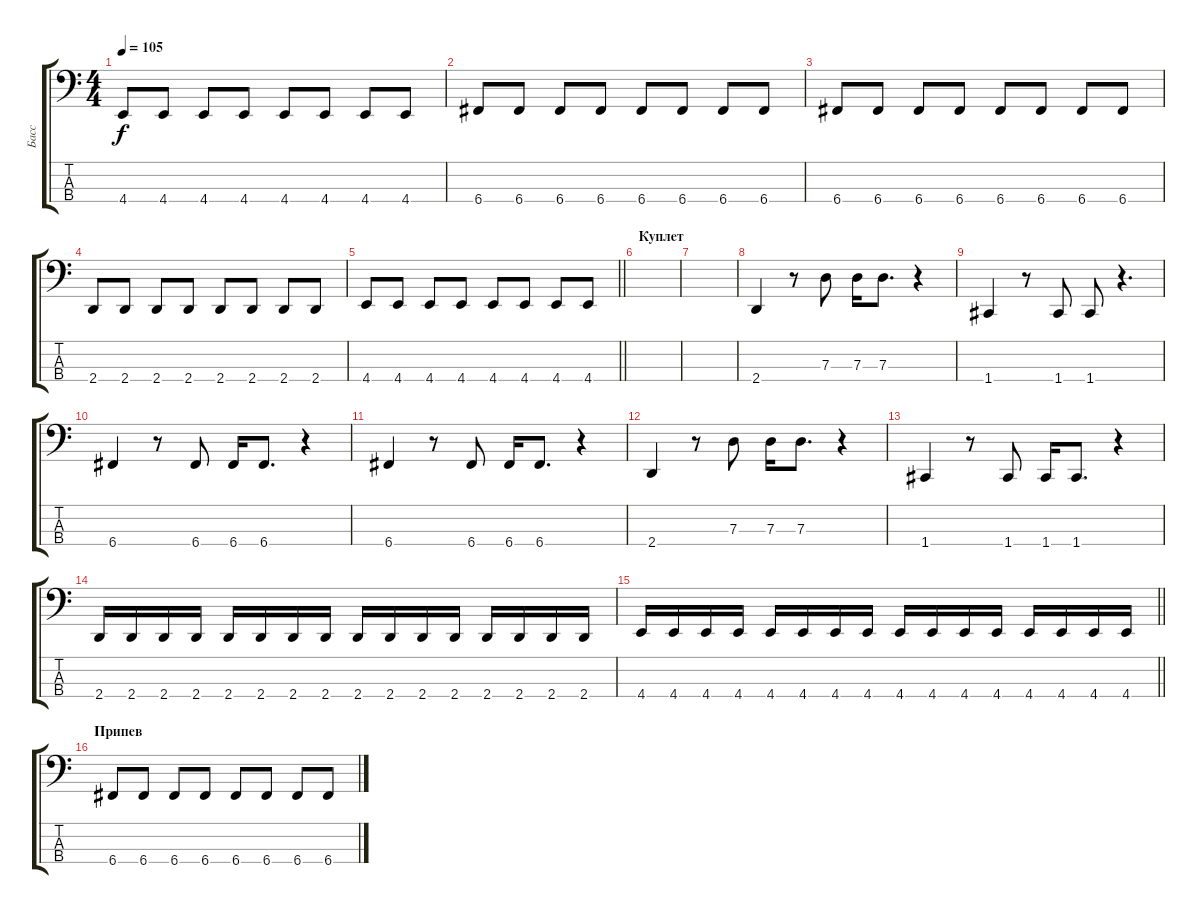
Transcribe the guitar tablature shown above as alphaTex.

\track ("Басс" "Басс") {instrument electricbassfinger}
\staff {score tabs}
\tuning (F2 C2 G1 C1) {hide}
\ts (4 4)
\tempo 105
\clef f4
\ks c
4.4.8{dy f} 4.4.8 4.4.8 4.4.8 4.4.8 4.4.8 4.4.8 4.4.8 |
6.4.8 6.4.8 6.4.8 6.4.8 6.4.8 6.4.8 6.4.8 6.4.8 |
6.4.8 6.4.8 6.4.8 6.4.8 6.4.8 6.4.8 6.4.8 6.4.8 |
2.4.8 2.4.8 2.4.8 2.4.8 2.4.8 2.4.8 2.4.8 2.4.8 |
\barLineRight lightlight
4.4.8 4.4.8 4.4.8 4.4.8 4.4.8 4.4.8 4.4.8 4.4.8 |
\section ("" "Куплет")
|
|
2.4.4 r.8 7.3.8 7.3.16 7.3.8{d} r.4 |
1.4.4 r.8 1.4.8 1.4.8 r.4{d} |
6.4.4 r.8 6.4.8 6.4.16 6.4.8{d} r.4 |
6.4.4 r.8 6.4.8 6.4.16 6.4.8{d} r.4 |
2.4.4 r.8 7.3.8 7.3.16 7.3.8{d} r.4 |
1.4.4 r.8 1.4.8 1.4.16 1.4.8{d} r.4 |
2.4.16 2.4.16 2.4.16 2.4.16 2.4.16 2.4.16 2.4.16 2.4.16 2.4.16 2.4.16 2.4.16 2.4.16 2.4.16 2.4.16 2.4.16 2.4.16 |
\barLineRight lightlight
4.4.16 4.4.16 4.4.16 4.4.16 4.4.16 4.4.16 4.4.16 4.4.16 4.4.16 4.4.16 4.4.16 4.4.16 4.4.16 4.4.16 4.4.16 4.4.16 |
\section ("" "Припев")
6.4.8 6.4.8 6.4.8 6.4.8 6.4.8 6.4.8 6.4.8 6.4.8
